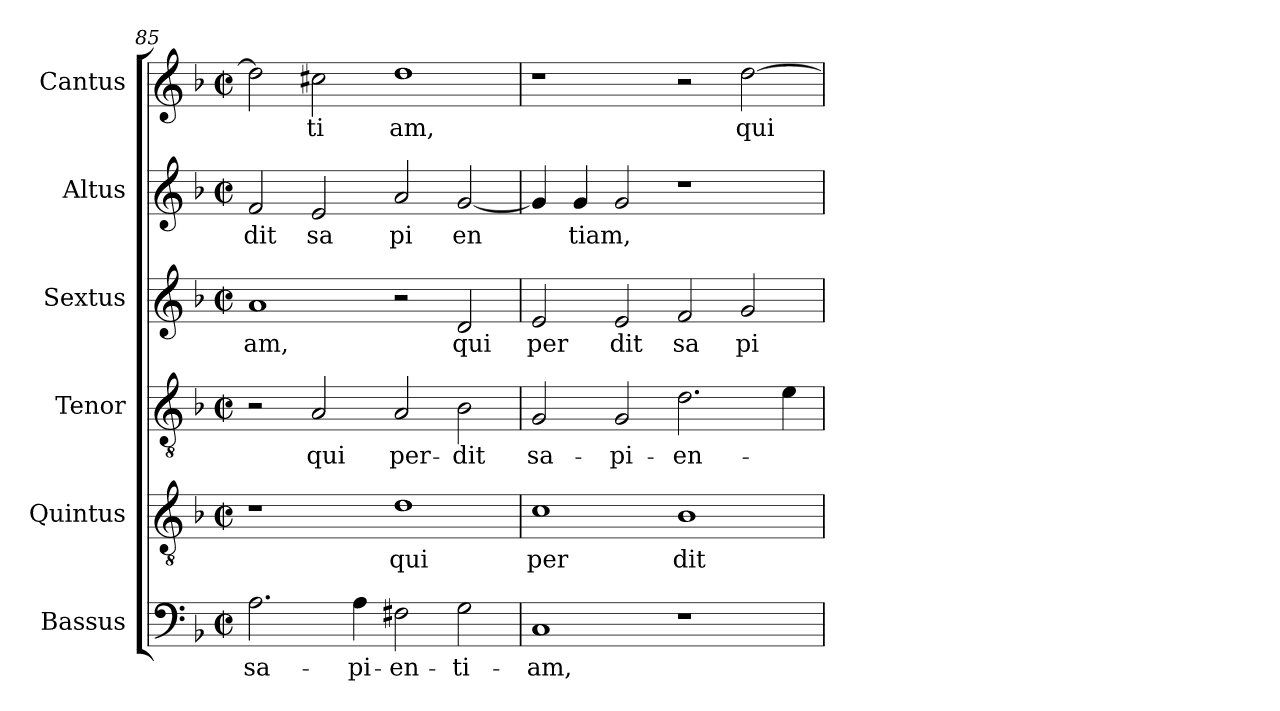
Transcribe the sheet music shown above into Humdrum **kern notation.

**kern	**text	**kern	**text	**kern	**text	**kern	**text	**kern	**text	**kern	**text
*part6	*part6	*part5	*part5	*part4	*part4	*part3	*part3	*part2	*part2	*part1	*part1
*staff6	*staff6	*staff5	*staff5	*staff4	*staff4	*staff3	*staff3	*staff2	*staff2	*staff1	*staff1
*I"Bassus	*	*I"Quintus	*	*I"Tenor	*	*I"Sextus	*	*I"Altus	*	*I"Cantus	*
*clefF4	*	*clefGv2	*	*clefGv2	*	*clefG2	*	*clefG2	*	*clefG2	*
*k[b-]	*	*k[b-]	*	*k[b-]	*	*k[b-]	*	*k[b-]	*	*k[b-]	*
*F:	*	*F:	*	*F:	*	*F:	*	*F:	*	*F:	*
*M2/2	*	*M2/2	*	*M2/2	*	*M2/2	*	*M2/2	*	*M2/2	*
*met(c|)	*	*met(c|)	*	*met(c|)	*	*met(c|)	*	*met(c|)	*	*met(c|)	*
=85	=85	=85	=85	=85	=85	=85	=85	=85	=85	=85	=85
!	!LO:LY:b:cj	!	!	!	!	!	!LO:LY:b:cj	!	!LO:LY:b:cj	!	!
2.A\	sa-	1r	.	2r	.	1a	am,	2f/	dit	2dd\]	.
!	!	!	!	!	!LO:LY:b:cj	!	!	!	!LO:LY:b:cj	!	!LO:LY:b:cj
.	.	.	.	2A/	qui	.	.	2e/	sa	2cc#\	ti
!	!LO:LY:b:cj	!	!	!	!	!	!	!	!	!	!
4A\	-pi-	.	.	.	.	.	.	.	.	.	.
!	!LO:LY:b:cj	!	!LO:LY:b:cj	!	!LO:LY:b:cj	!	!	!	!LO:LY:b:cj	!	!LO:LY:b:cj
2F#X\	-en-	1d	qui	2A/	per-	2r	.	2a/	pi	1dd	am,
!	!LO:LY:b:cj	!	!	!	!LO:LY:b:cj	!	!LO:LY:b:cj	!	!LO:LY:b:cj	!	!
2G\	-ti-	.	.	2B-\	-dit	2d/	qui	[<2g/	en	.	.
=86	=86	=86	=86	=86	=86	=86	=86	=86	=86	=86	=86
!	!LO:LY:b:cj	!	!LO:LY:b:cj	!	!LO:LY:b:cj	!	!LO:LY:b:cj	!	!	!	!
1C	-am,	1c	per	2G/	sa-	2e/	per	4g/]	.	1r	.
!	!	!	!	!	!	!	!	!	!LO:LY:b	!	!
.	.	.	.	.	.	.	.	4g/	tiam,	.	.
!	!	!	!	!	!LO:LY:b:cj	!	!LO:LY:b:cj	!	!	!	!
.	.	.	.	2G/	-pi-	2e/	dit	2g/	.	.	.
!	!	!	!LO:LY:b:cj	!	!LO:LY:b:cj	!	!LO:LY:b:cj	!	!	!	!
1r	.	1B-	dit	2.d\	-en-	2f/	sa	1r	.	2r	.
!	!	!	!	!	!	!	!LO:LY:b:cj	!	!	!	!LO:LY:b
.	.	.	.	.	.	2g/	pi	.	.	[>2dd\	qui
.	.	.	.	4e\	.	.	.	.	.	.	.
=	=	=	=	=	=	=	=	=	=	=	=
*-	*-	*-	*-	*-	*-	*-	*-	*-	*-	*-	*-
